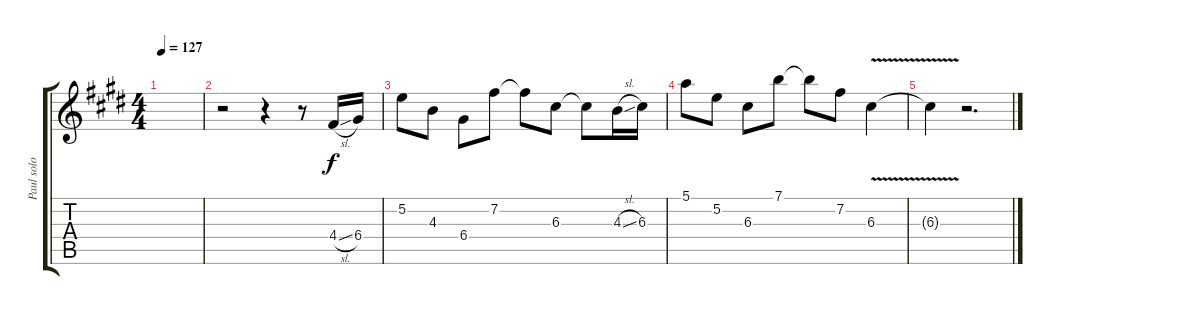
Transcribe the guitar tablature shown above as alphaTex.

\track ("Paul solo" "Paul solo") {instrument overdrivenguitar}
\staff {score tabs}
\tuning (E4 B3 G3 D3 A2 E2) {hide}
\ts (4 4)
\tempo 127
\clef g2
\ks e
|
r.2 r.4 r.8 4.4{sl}.16 6.4.16 |
5.2.8 4.3.8 6.4.8 7.2.8 7.2{t}.8 6.3.8 6.3{t}.8 4.3{sl}.16 6.3.16 |
5.1.8 5.2.8 6.3.8 7.1.8 7.1{t}.8 7.2.8 6.3{v}.4 |
6.3{t}.4 r.2{d}
